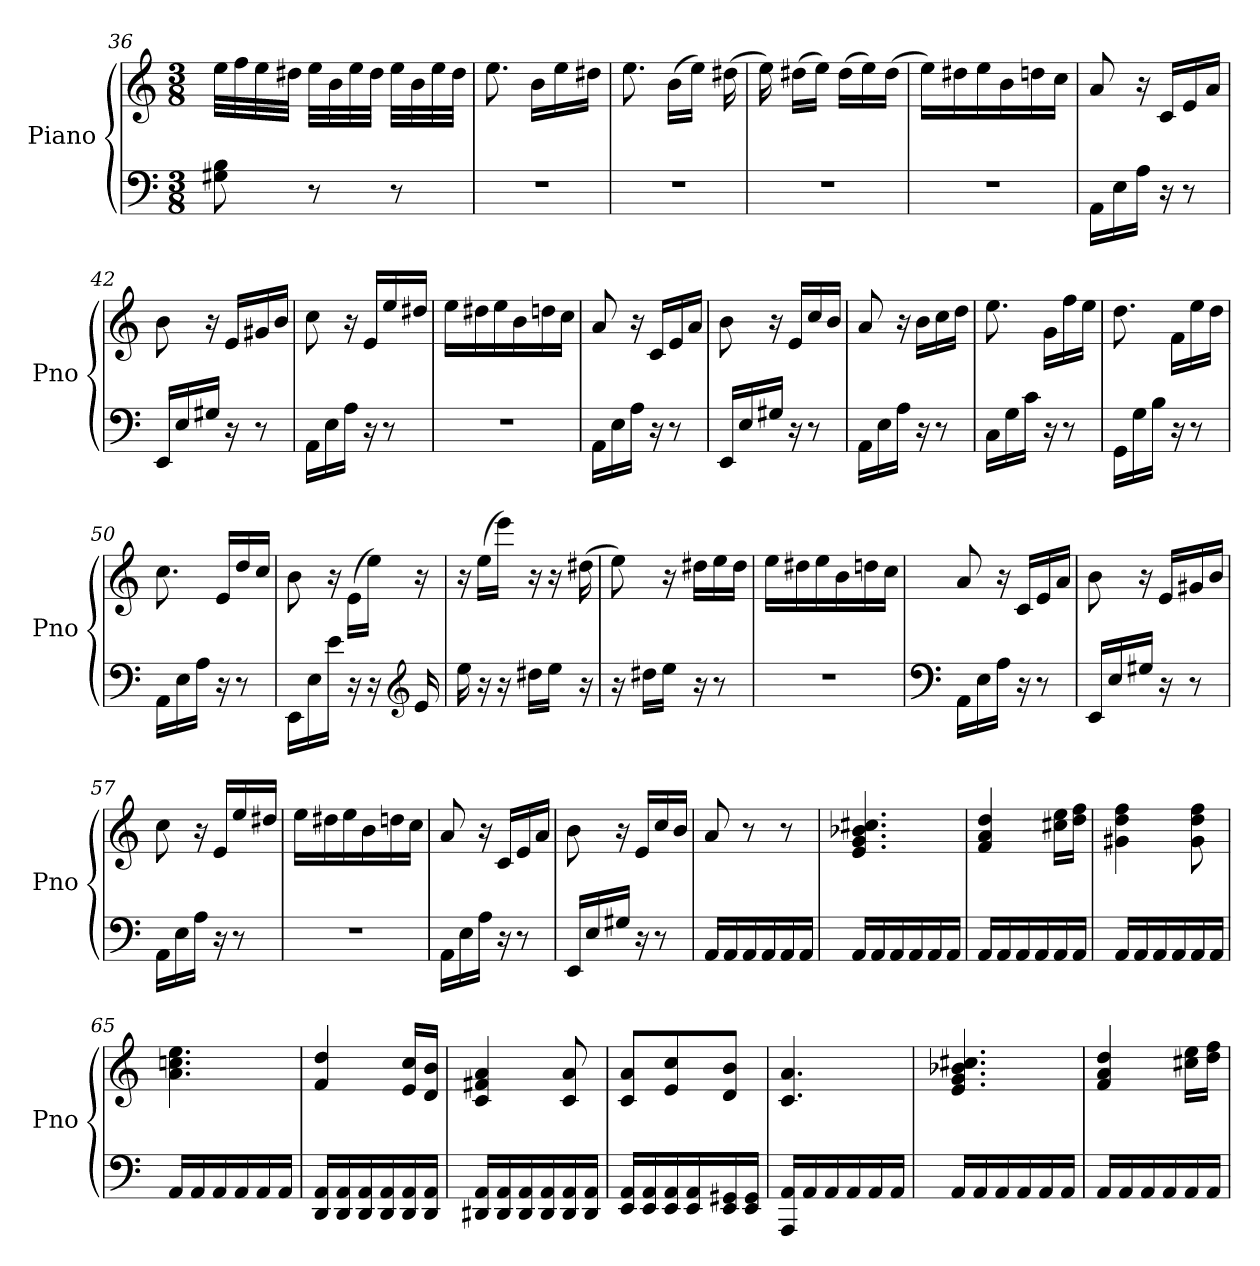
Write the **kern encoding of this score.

**kern	**kern
*part1	*part1
*staff2	*staff1
*I"Piano	*
*I'Pno	*
*clefF4	*clefG2
*k[]	*k[]
*M3/8	*M3/8
=36	=36
8G#X\ 8B\	32ee\LLL
.	32ff\
.	32ee\
.	32dd#X\JJJ
8r	32ee\LLL
.	32b\
.	32ee\
.	32dd#\JJJ
8r	32ee\LLL
.	32b\
.	32ee\
.	32dd#\JJJ
=37	=37
4.r	8.ee\
.	16b\LL
.	16ee\
.	16dd#X\JJ
=38	=38
4.r	8.ee\
.	(>16b\LL
.	16ee\JJ)
.	(>16dd#X\
=39	=39
4.r	16ee\)
.	(>16dd#X\LL
.	16ee\JJ)
.	(>16dd#\LL
.	16ee\)
.	(>16dd#\JJ
!!LO:LB:g=z
=40	=40
4.r	16ee\LL)
.	16dd#X\
.	16ee\
.	16b\
.	16ddn\
.	16cc\JJ
=41	=41
16AA\LL	8a/
16E\	.
16A\JJ	16r
16r	16c/LL
8r	16e/
.	16a/JJ
=42	=42
16EE/LL	8b\
16E/	.
16G#X/JJ	16r
16r	16e/LL
8r	16g#X/
.	16b/JJ
=43	=43
16AA\LL	8cc\
16E\	.
16A\JJ	16r
16r	16e/LL
8r	16ee/
.	16dd#X/JJ
=44	=44
4.r	16ee\LL
.	16dd#X\
.	16ee\
.	16b\
.	16ddn\
.	16cc\JJ
=45	=45
16AA\LL	8a/
16E\	.
16A\JJ	16r
16r	16c/LL
8r	16e/
.	16a/JJ
!!LO:LB:g=z
=46	=46
16EE/LL	8b\
16E/	.
16G#X/JJ	16r
16r	16e/LL
8r	16cc/
.	16b/JJ
=47	=47
16AA\LL	8a/
16E\	.
16A\JJ	16r
16r	16b\LL
8r	16cc\
.	16dd\JJ
=48	=48
16C\LL	8.ee\
16G\	.
16c\JJ	.
16r	16g\LL
8r	16ff\
.	16ee\JJ
=49	=49
16GG\LL	8.dd\
16G\	.
16B\JJ	.
16r	16f\LL
8r	16ee\
.	16dd\JJ
=50	=50
16AA\LL	8.cc\
16E\	.
16A\JJ	.
16r	16e/LL
8r	16dd/
.	16cc/JJ
=51	=51
16EE\LL	8b\
16E\	.
16e\JJ	16r
16r	(>16e\LL
16r	16ee\JJ)
*clefG2	*
16e/	16r
=52	=52
16ee\	16r
16r	(>16ee\LL
16r	16eee\JJ)
16dd#X\LL	16r
16ee\JJ	16r
16r	(>16dd#X\
!!LO:PB:g=z
=53	=53
16r	8ee\)
16dd#X\LL	.
16ee\JJ	16r
16r	16dd#X\LL
8r	16ee\
.	16dd#\JJ
=54	=54
4.r	16ee\LL
.	16dd#X\
.	16ee\
.	16b\
.	16ddn\
.	16cc\JJ
=55	=55
*clefF4	*
16AA\LL	8a/
16E\	.
16A\JJ	16r
16r	16c/LL
8r	16e/
.	16a/JJ
=56	=56
16EE/LL	8b\
16E/	.
16G#X/JJ	16r
16r	16e/LL
8r	16g#X/
.	16b/JJ
=57	=57
16AA\LL	8cc\
16E\	.
16A\JJ	16r
16r	16e/LL
8r	16ee/
.	16dd#X/JJ
=58	=58
4.r	16ee\LL
.	16dd#X\
.	16ee\
.	16b\
.	16ddn\
.	16cc\JJ
!!LO:LB:g=z
=59	=59
16AA\LL	8a/
16E\	.
16A\JJ	16r
16r	16c/LL
8r	16e/
.	16a/JJ
=60	=60
16EE/LL	8b\
16E/	.
16G#X/JJ	16r
16r	16e/LL
8r	16cc/
.	16b/JJ
=61	=61
16AA/LL	8a/
16AA/	.
16AA/	8r
16AA/	.
16AA/	8r
16AA/JJ	.
=62	=62
16AA/LL	4.e/ 4.g/ 4.b-X/ 4.cc#X/
16AA/	.
16AA/	.
16AA/	.
16AA/	.
16AA/JJ	.
=63	=63
16AA/LL	4f/ 4a/ 4dd/
16AA/	.
16AA/	.
16AA/	.
16AA/	16cc#X\ 16ee\LL
16AA/JJ	16dd\ 16ff\JJ
=64	=64
16AA/LL	4g#X\ 4dd\ 4ff\
16AA/	.
16AA/	.
16AA/	.
16AA/	8g#\ 8dd\ 8ff\
16AA/JJ	.
=65	=65
16AA/LL	4.a\ 4.ccn\ 4.ee\
16AA/	.
16AA/	.
16AA/	.
16AA/	.
16AA/JJ	.
!!LO:LB:g=z
=66	=66
16DD/ 16AA/LL	4f/ 4dd/
16DD/ 16AA/	.
16DD/ 16AA/	.
16DD/ 16AA/	.
16DD/ 16AA/	16e/ 16cc/LL
16DD/ 16AA/JJ	16d/ 16b/JJ
=67	=67
16DD#X/ 16AA/LL	4c/ 4f#X/ 4a/
16DD#/ 16AA/	.
16DD#/ 16AA/	.
16DD#/ 16AA/	.
16DD#/ 16AA/	8c/ 8a/
16DD#/ 16AA/JJ	.
=68	=68
16EE/ 16AA/LL	8c/ 8a/L
16EE/ 16AA/	.
16EE/ 16AA/	8e/ 8cc/
16EE/ 16AA/	.
16EE/ 16GG#X/	8d/ 8b/J
16EE/ 16GG#/JJ	.
=69	=69
16AAA/ 16AA/LL	4.c/ 4.a/
16AA/	.
16AA/	.
16AA/	.
16AA/	.
16AA/JJ	.
=70	=70
16AA/LL	4.e/ 4.g/ 4.b-X/ 4.cc#X/
16AA/	.
16AA/	.
16AA/	.
16AA/	.
16AA/JJ	.
=71	=71
16AA/LL	4f/ 4a/ 4dd/
16AA/	.
16AA/	.
16AA/	.
16AA/	16cc#X\ 16ee\LL
16AA/JJ	16dd\ 16ff\JJ
=	=
*-	*-
